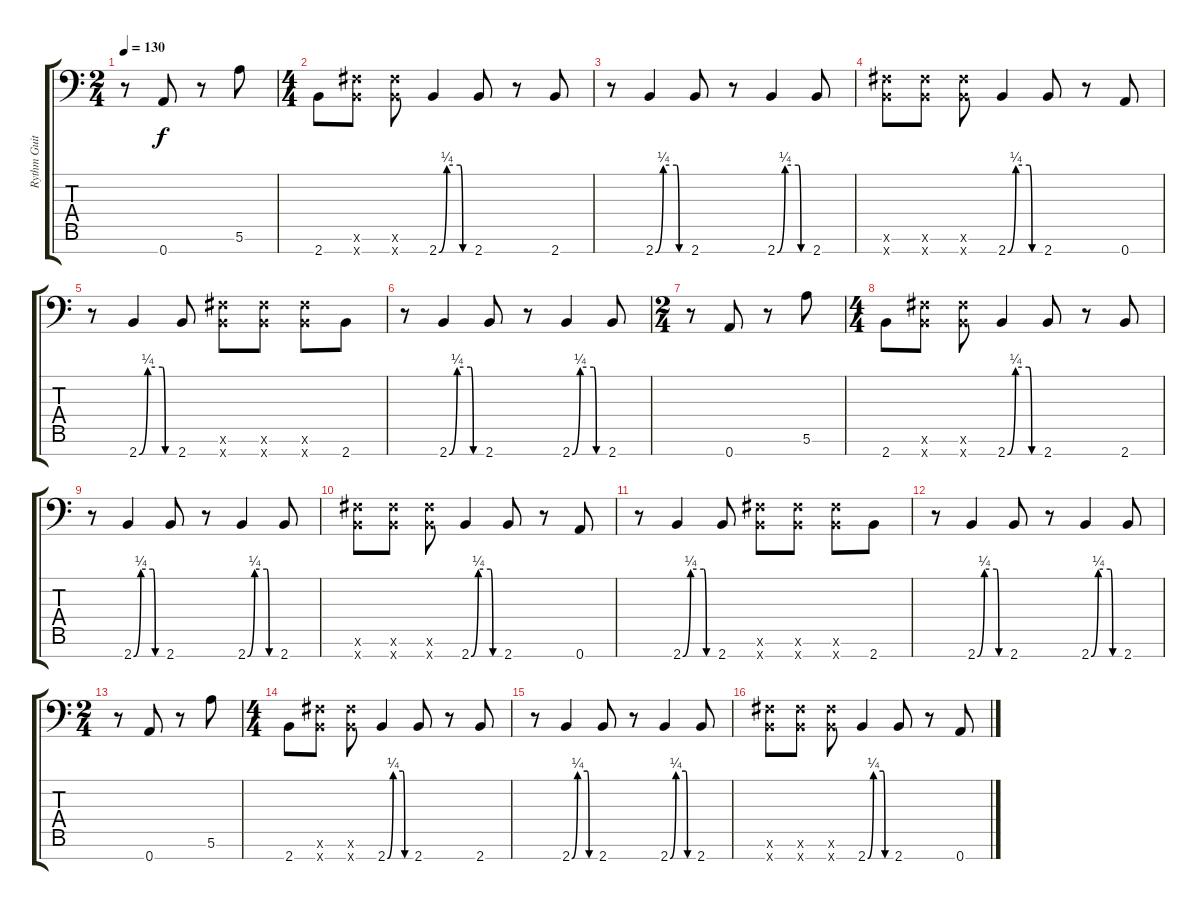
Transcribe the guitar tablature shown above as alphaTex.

\track ("Rythm Guitar #2" "Rythm Guit") {instrument distortionguitar}
\staff {score tabs}
\tuning (D4 A3 E3 D3 A2 E2 A1) {hide}
\ts (2 4)
\tempo 130
\clef f4
\ks c
r.8{dy f} 0.7.8 r.8 5.6.8 |
\ts (4 4)
2.7.8 (2.6{x} 2.7{x}).8 (2.6{x} 2.7{x}).8 2.7{be (custom 0 0 15 1 40 1 45 0 60 0)}.4 2.7.8 r.8 2.7.8 |
r.8 2.7{be (custom 0 0 15 1 40 1 45 0 60 0)}.4 2.7.8 r.8 2.7{be (custom 0 0 15 1 40 1 45 0 60 0)}.4 2.7.8 |
(2.6{x} 2.7{x}).8 (2.6{x} 2.7{x}).8 (2.6{x} 2.7{x}).8 2.7{be (custom 0 0 15 1 40 1 45 0 60 0)}.4 2.7.8 r.8 0.7.8 |
r.8 2.7{be (custom 0 0 15 1 40 1 45 0 60 0)}.4 2.7.8 (2.6{x} 2.7{x}).8 (2.6{x} 2.7{x}).8 (2.6{x} 2.7{x}).8 2.7.8 |
r.8 2.7{be (custom 0 0 15 1 40 1 45 0 60 0)}.4 2.7.8 r.8 2.7{be (custom 0 0 15 1 40 1 45 0 60 0)}.4 2.7.8 |
\ts (2 4)
r.8 0.7.8 r.8 5.6.8 |
\ts (4 4)
2.7.8 (2.6{x} 2.7{x}).8 (2.6{x} 2.7{x}).8 2.7{be (custom 0 0 15 1 40 1 45 0 60 0)}.4 2.7.8 r.8 2.7.8 |
r.8 2.7{be (custom 0 0 15 1 40 1 45 0 60 0)}.4 2.7.8 r.8 2.7{be (custom 0 0 15 1 40 1 45 0 60 0)}.4 2.7.8 |
(2.6{x} 2.7{x}).8 (2.6{x} 2.7{x}).8 (2.6{x} 2.7{x}).8 2.7{be (custom 0 0 15 1 40 1 45 0 60 0)}.4 2.7.8 r.8 0.7.8 |
r.8 2.7{be (custom 0 0 15 1 40 1 45 0 60 0)}.4 2.7.8 (2.6{x} 2.7{x}).8 (2.6{x} 2.7{x}).8 (2.6{x} 2.7{x}).8 2.7.8 |
r.8 2.7{be (custom 0 0 15 1 40 1 45 0 60 0)}.4 2.7.8 r.8 2.7{be (custom 0 0 15 1 40 1 45 0 60 0)}.4 2.7.8 |
\ts (2 4)
r.8 0.7.8 r.8 5.6.8 |
\ts (4 4)
2.7.8 (2.6{x} 2.7{x}).8 (2.6{x} 2.7{x}).8 2.7{be (custom 0 0 15 1 40 1 45 0 60 0)}.4 2.7.8 r.8 2.7.8 |
r.8 2.7{be (custom 0 0 15 1 40 1 45 0 60 0)}.4 2.7.8 r.8 2.7{be (custom 0 0 15 1 40 1 45 0 60 0)}.4 2.7.8 |
(2.6{x} 2.7{x}).8 (2.6{x} 2.7{x}).8 (2.6{x} 2.7{x}).8 2.7{be (custom 0 0 15 1 40 1 45 0 60 0)}.4 2.7.8 r.8 0.7.8
